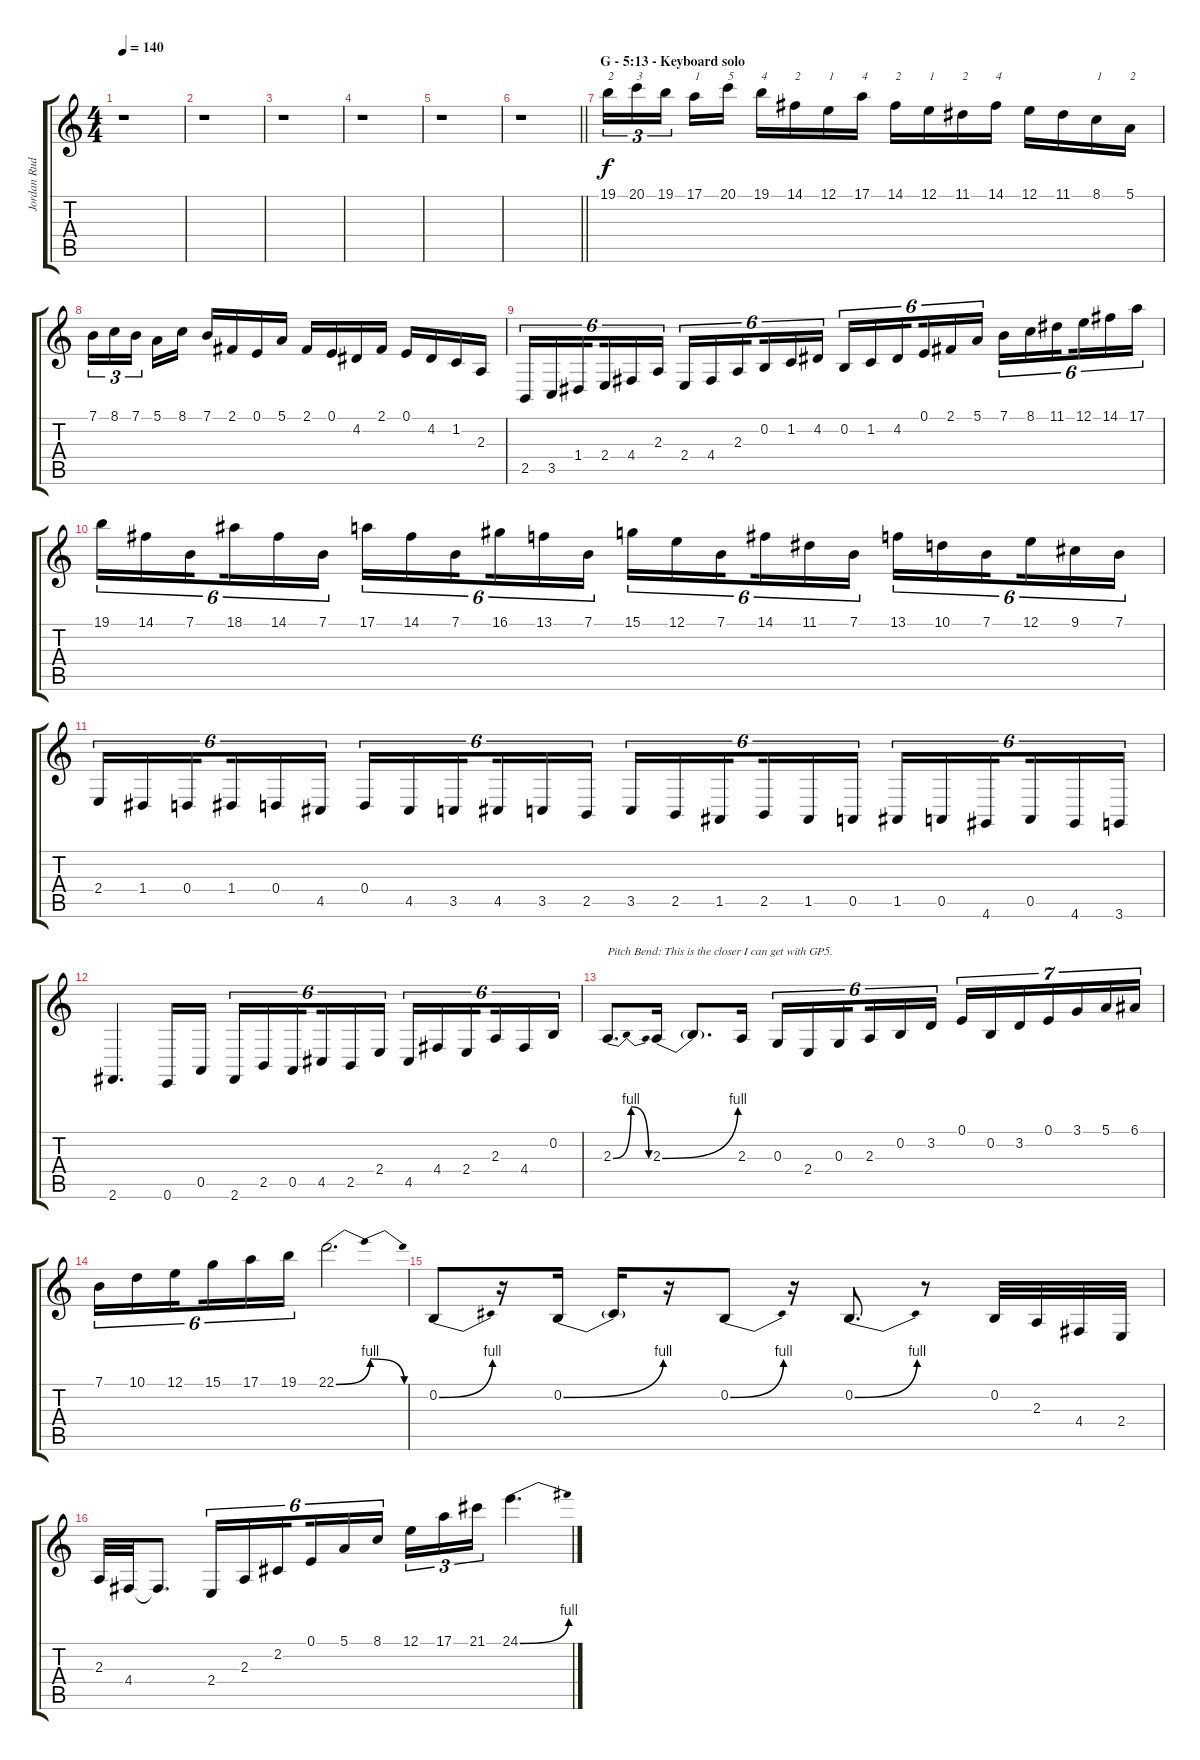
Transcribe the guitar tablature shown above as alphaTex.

\track ("Jordan Rudess - Right Hand" "Jordan Rud") {instrument acousticgrandpiano}
\staff {score tabs}
\tuning (E4 B3 G3 D3 A2 E2) {hide}
\ts (4 4)
\tempo 140
\clef g2
\ks c
r.1{dy f} |
r.1 |
r.1 |
r.1 |
r.1 |
\barLineRight lightlight
r.1 |
\section ("" "G - 5:13 - Keyboard solo")
19.1.16{tu (3 2) txt "2" volume 16 instrument lead1square} 20.1.16{tu (3 2) txt "3"} 19.1.16{tu (3 2) beam splitsecondary} 17.1.16{txt "1"} 20.1.16{txt "5"} 19.1.16{txt "4"} 14.1.16{txt "2"} 12.1.16{txt "1"} 17.1.16{txt "4"} 14.1.16{txt "2"} 12.1.16{txt "1"} 11.1.16{txt "2"} 14.1.16{txt "4"} 12.1.16 11.1.16 8.1.16{txt "1"} 5.1.16{txt "2"} |
7.1.16{tu (3 2)} 8.1.16{tu (3 2)} 7.1.16{tu (3 2) beam splitsecondary} 5.1.16 8.1.16 7.1.16 2.1.16 0.1.16 5.1.16 2.1.16 0.1.16 4.2.16 2.1.16 0.1.16 4.2.16 1.2.16 2.3.16 |
2.5.16{tu (6 4)} 3.5.16{tu (6 4)} 1.4.16{tu (6 4) beam splitsecondary} 2.4.16{tu (6 4)} 4.4.16{tu (6 4)} 2.3.16{tu (6 4)} 2.4.16{tu (6 4)} 4.4.16{tu (6 4)} 2.3.16{tu (6 4) beam splitsecondary} 0.2.16{tu (6 4)} 1.2.16{tu (6 4)} 4.2.16{tu (6 4)} 0.2.16{tu (6 4)} 1.2.16{tu (6 4)} 4.2.16{tu (6 4) beam splitsecondary} 0.1.16{tu (6 4)} 2.1.16{tu (6 4)} 5.1.16{tu (6 4)} 7.1.16{tu (6 4)} 8.1.16{tu (6 4)} 11.1.16{tu (6 4) beam splitsecondary} 12.1.16{tu (6 4)} 14.1.16{tu (6 4)} 17.1.16{tu (6 4)} |
19.1.16{tu (6 4)} 14.1.16{tu (6 4)} 7.1.16{tu (6 4) beam splitsecondary} 18.1.16{tu (6 4)} 14.1.16{tu (6 4)} 7.1.16{tu (6 4)} 17.1.16{tu (6 4)} 14.1.16{tu (6 4)} 7.1.16{tu (6 4) beam splitsecondary} 16.1.16{tu (6 4)} 13.1.16{tu (6 4)} 7.1.16{tu (6 4)} 15.1.16{tu (6 4)} 12.1.16{tu (6 4)} 7.1.16{tu (6 4) beam splitsecondary} 14.1.16{tu (6 4)} 11.1.16{tu (6 4)} 7.1.16{tu (6 4)} 13.1.16{tu (6 4)} 10.1.16{tu (6 4)} 7.1.16{tu (6 4) beam splitsecondary} 12.1.16{tu (6 4)} 9.1.16{tu (6 4)} 7.1.16{tu (6 4)} |
2.4.16{tu (6 4)} 1.4.16{tu (6 4)} 0.4.16{tu (6 4) beam splitsecondary} 1.4.16{tu (6 4)} 0.4.16{tu (6 4)} 4.5.16{tu (6 4)} 0.4.16{tu (6 4)} 4.5.16{tu (6 4)} 3.5.16{tu (6 4) beam splitsecondary} 4.5.16{tu (6 4)} 3.5.16{tu (6 4)} 2.5.16{tu (6 4)} 3.5.16{tu (6 4)} 2.5.16{tu (6 4)} 1.5.16{tu (6 4) beam splitsecondary} 2.5.16{tu (6 4)} 1.5.16{tu (6 4)} 0.5.16{tu (6 4)} 1.5.16{tu (6 4)} 0.5.16{tu (6 4)} 4.6.16{tu (6 4) beam splitsecondary} 0.5.16{tu (6 4)} 4.6.16{tu (6 4)} 3.6.16{tu (6 4)} |
2.6.4{d} 0.6.16 0.5.16 2.6.16{tu (6 4)} 2.5.16{tu (6 4)} 0.5.16{tu (6 4) beam splitsecondary} 4.5.16{tu (6 4)} 2.5.16{tu (6 4)} 2.4.16{tu (6 4)} 4.5.16{tu (6 4)} 4.4.16{tu (6 4)} 2.4.16{tu (6 4) beam splitsecondary} 2.3.16{tu (6 4)} 4.4.16{tu (6 4)} 0.2.16{tu (6 4)} |
2.3{be (bendrelease 0 0 30 4 30 4 60 0)}.8{d txt "Pitch Bend: This is the closer I can get with GP5."} 2.3{be (bend 0 0 60 4)}.16 2.3{t}.8{d} 2.3.16 0.3.16{tu (6 4)} 2.4.16{tu (6 4)} 0.3.16{tu (6 4) beam splitsecondary} 2.3.16{tu (6 4)} 0.2.16{tu (6 4)} 3.2.16{tu (6 4)} 0.1.16{tu (7 4)} 0.2.16{tu (7 4)} 3.2.16{tu (7 4)} 0.1.16{tu (7 4)} 3.1.16{tu (7 4)} 5.1.16{tu (7 4)} 6.1.16{tu (7 4)} |
7.1.16{tu (6 4)} 10.1.16{tu (6 4)} 12.1.16{tu (6 4) beam splitsecondary} 15.1.16{tu (6 4)} 17.1.16{tu (6 4)} 19.1.16{tu (6 4)} 22.1{be (bendrelease 0 0 15 4 45 4 60 0)}.2{d} |
0.2{be (bend 0 0 60 4)}.8 r.16 0.2{be (bend 0 0 60 4)}.16 0.2{t}.16 r.16 0.2{be (bend 0 0 60 4)}.8 r.16 0.2{be (bend 0 0 60 4)}.8{d} r.8 0.2.32 2.3.32 4.4.32 2.4.32 |
2.3.32 4.4.32 4.4{t}.8{d} 2.4.16{tu (6 4)} 2.3.16{tu (6 4)} 2.2.16{tu (6 4) beam splitsecondary} 0.1.16{tu (6 4)} 5.1.16{tu (6 4)} 8.1.16{tu (6 4)} 12.1.16{tu (3 2)} 17.1.16{tu (3 2)} 21.1.16{tu (3 2)} 24.1{be (bend 0 0 60 4)}.4{d}
